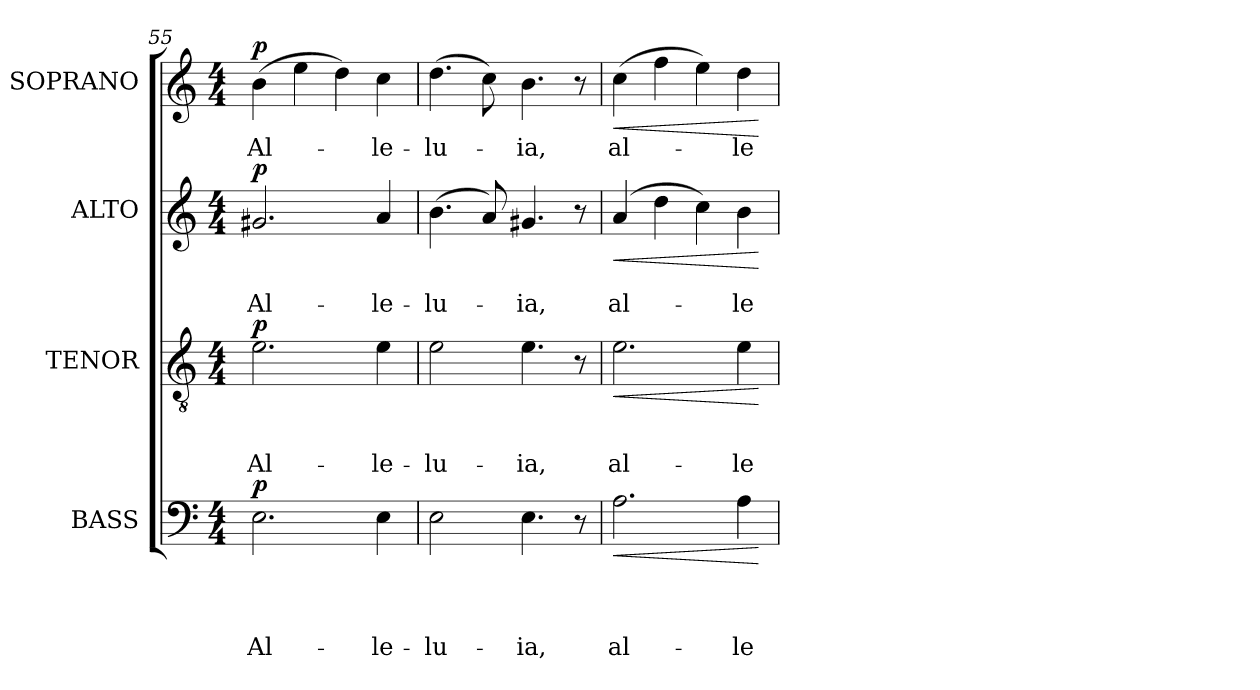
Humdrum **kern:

**kern	**text	**text	**text	**text	**dynam	**kern	**text	**text	**text	**dynam	**kern	**text	**text	**dynam	**kern	**text	**dynam
*part4	*part4	*part4	*part4	*part4	*part4	*part3	*part3	*part3	*part3	*part3	*part2	*part2	*part2	*part2	*part1	*part1	*part1
*staff4	*staff4	*staff4	*staff4	*staff4	*staff4	*staff3	*staff3	*staff3	*staff3	*staff3	*staff2	*staff2	*staff2	*staff2	*staff1	*staff1	*staff1
*I"BASS	*	*	*	*	*	*I"TENOR	*	*	*	*	*I"ALTO	*	*	*	*I"SOPRANO	*	*
*I'B.	*	*	*	*	*	*I'T.	*	*	*	*	*I'A.	*	*	*	*I'S.	*	*
!!LO:PB:g=z
*clefF4	*	*	*	*	*	*clefGv2	*	*	*	*	*clefG2	*	*	*	*clefG2	*	*
*k[]	*	*	*	*	*	*k[]	*	*	*	*	*k[]	*	*	*	*k[]	*	*
*C:	*	*	*	*	*	*C:	*	*	*	*	*C:	*	*	*	*C:	*	*
*M4/4	*	*	*	*	*	*M4/4	*	*	*	*	*M4/4	*	*	*	*M4/4	*	*
=55	=55	=55	=55	=55	=55	=55	=55	=55	=55	=55	=55	=55	=55	=55	=55	=55	=55
!	!	!	!	!LO:LY:b	!LO:DY:a	!	!	!	!LO:LY:b	!LO:DY:a	!	!	!LO:LY:b	!LO:DY:a	!	!LO:LY:b	!LO:DY:a
2.E\	.	.	.	Al-	p	2.e\	.	.	Al-	p	2.g#X/	.	Al-	p	(>4b\	Al-	p
.	.	.	.	.	.	.	.	.	.	.	.	.	.	.	4ee\	.	.
.	.	.	.	.	.	.	.	.	.	.	.	.	.	.	4dd\)	.	.
!	!	!	!	!LO:LY:b	!	!	!	!	!LO:LY:b	!	!	!	!LO:LY:b	!	!	!LO:LY:b	!
4E\	.	.	.	-le-	.	4e\	.	.	-le-	.	4a/	.	-le-	.	4cc\	-le-	.
=56	=56	=56	=56	=56	=56	=56	=56	=56	=56	=56	=56	=56	=56	=56	=56	=56	=56
!	!	!	!	!LO:LY:b	!	!	!	!	!LO:LY:b	!	!	!	!LO:LY:b	!	!	!LO:LY:b	!
2E\	.	.	.	-lu-	.	2e\	.	.	-lu-	.	(>4.b\	.	-lu-	.	(>4.dd\	-lu-	.
.	.	.	.	.	.	.	.	.	.	.	8a/)	.	.	.	8cc\)	.	.
!	!	!	!	!LO:LY:b	!	!	!	!	!LO:LY:b	!	!	!	!LO:LY:b	!	!	!LO:LY:b	!
4.E\	.	.	.	-ia,	.	4.e\	.	.	-ia,	.	4.g#X/	.	-ia,	.	4.b\	-ia,	.
8r	.	.	.	.	.	8r	.	.	.	.	8r	.	.	.	8r	.	.
=57	=57	=57	=57	=57	=57	=57	=57	=57	=57	=57	=57	=57	=57	=57	=57	=57	=57
!	!	!	!	!LO:LY:b	!LO:HP:b	!	!	!	!LO:LY:b	!LO:HP:b	!	!	!LO:LY:b	!LO:HP:b	!	!LO:LY:b	!LO:HP:b
2.A\	.	.	.	al-	<	2.e\	.	.	al-	<	(4a/	.	al-	<	(>4cc\	al-	<
.	.	.	.	.	.	.	.	.	.	.	4dd\	.	.	.	4ff\	.	.
.	.	.	.	.	.	.	.	.	.	.	4cc\)	.	.	.	4ee\)	.	.
!	!	!	!	!LO:LY:b	!	!	!	!	!LO:LY:b	!	!	!	!LO:LY:b	!	!	!LO:LY:b	!
4A\	.	.	.	-le-	.	4e\	.	.	-le-	.	4b\	.	-le-	.	4dd\	-le-	.
.	.	.	.	.	[	.	.	.	.	[	.	.	.	[	.	.	[
=	=	=	=	=	=	=	=	=	=	=	=	=	=	=	=	=	=
*-	*-	*-	*-	*-	*-	*-	*-	*-	*-	*-	*-	*-	*-	*-	*-	*-	*-
